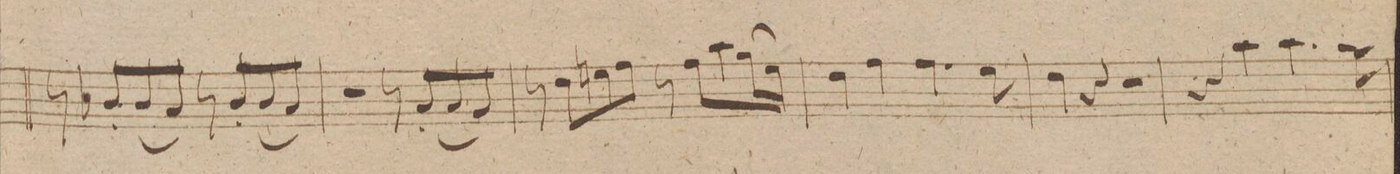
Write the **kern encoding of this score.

**kern	**dynam
*I"Clarinetto 1mo in A	*
*clefG2	*
*k[f#]	*
*met(c)	*
*M4/4	*
8r	.
8gX'L	.
(<8g	.
8f#J)	.
8r	.
8g'L	.
(<8g	.
8f#J)	.
=30	=30
2r	.
8r	.
8f#'L	.
(<8f#	.
8eJ)	.
=31	=31
8r	.
8bL	.
8cc#	.
8ddJ	.
8r	.
8ddL	.
8ff#	.
(>16eeL	.
16cc#JJ)	.
=32	=32
4b	.
4dd	.
4.dd	.
8cc	.
=33	=33
4b	.
4r	.
2r	.
=34	=34
4r	.
4ff#	.
4.ff#	.
8ee	.
=35	=35
*-	*-
